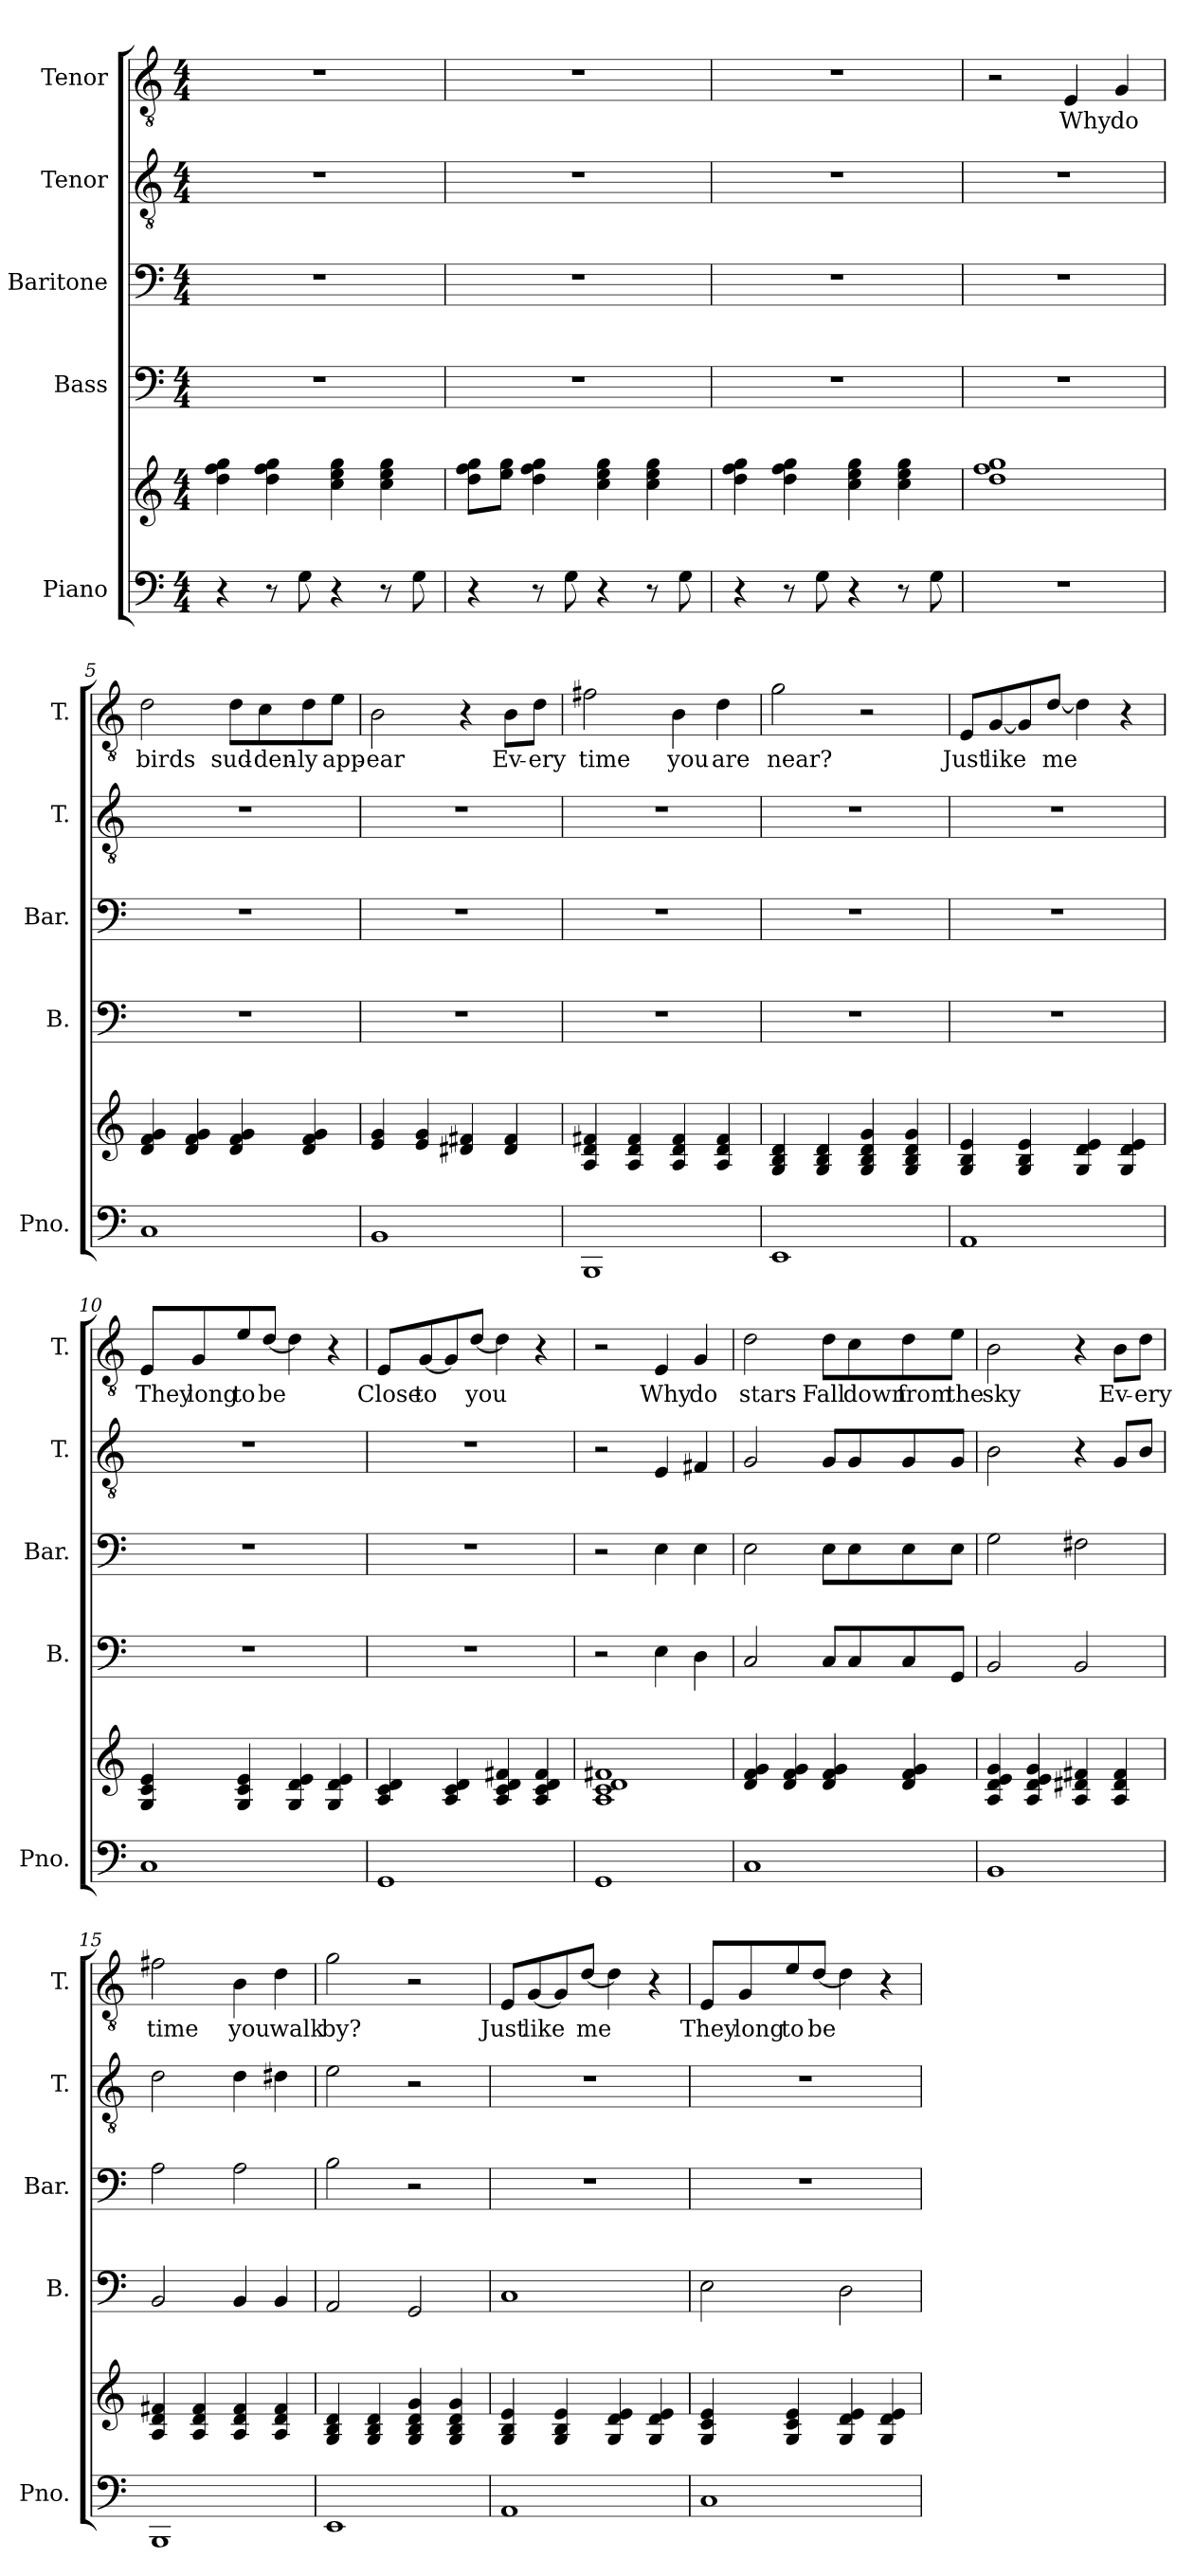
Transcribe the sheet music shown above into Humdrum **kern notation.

**kern	**kern	**kern	**kern	**kern	**kern	**text
*part5	*part5	*part4	*part3	*part2	*part1	*part1
*staff6	*staff5	*staff4	*staff3	*staff2	*staff1	*staff1
*I"Piano	*	*I"Bass	*I"Baritone	*I"Tenor	*I"Tenor	*
*I'Pno.	*	*I'B.	*I'Bar.	*I'T.	*I'T.	*
*clefF4	*clefG2	*clefF4	*clefF4	*clefGv2	*clefGv2	*
*k[]	*k[]	*k[]	*k[]	*k[]	*k[]	*
*M4/4	*M4/4	*M4/4	*M4/4	*M4/4	*M4/4	*
*MM94	*MM94	*MM94	*MM94	*MM94	*MM94	*
=1	=1	=1	=1	=1	=1	=1
4r	4dd\ 4ff\ 4gg\	1r	1r	1r	1r	.
8r	4dd\ 4ff\ 4gg\	.	.	.	.	.
8G\	.	.	.	.	.	.
4r	4cc\ 4ee\ 4gg\	.	.	.	.	.
8r	4cc\ 4ee\ 4gg\	.	.	.	.	.
8G\	.	.	.	.	.	.
=2	=2	=2	=2	=2	=2	=2
4r	8dd\ 8ff\ 8gg\L	1r	1r	1r	1r	.
.	8ee\ 8gg\J	.	.	.	.	.
8r	4dd\ 4ff\ 4gg\	.	.	.	.	.
8G\	.	.	.	.	.	.
4r	4cc\ 4ee\ 4gg\	.	.	.	.	.
8r	4cc\ 4ee\ 4gg\	.	.	.	.	.
8G\	.	.	.	.	.	.
=3	=3	=3	=3	=3	=3	=3
4r	4dd\ 4ff\ 4gg\	1r	1r	1r	1r	.
8r	4dd\ 4ff\ 4gg\	.	.	.	.	.
8G\	.	.	.	.	.	.
4r	4cc\ 4ee\ 4gg\	.	.	.	.	.
8r	4cc\ 4ee\ 4gg\	.	.	.	.	.
8G\	.	.	.	.	.	.
=4	=4	=4	=4	=4	=4	=4
1r	1dd 1ff 1gg	1r	1r	1r	2r	.
!	!	!	!	!	!	!LO:LY:b
.	.	.	.	.	4E/	Why
!	!	!	!	!	!	!LO:LY:b
.	.	.	.	.	4G/	do
!!LO:PB:g=z
=5	=5	=5	=5	=5	=5	=5
!	!	!	!	!	!	!LO:LY:b
1C	4d/ 4f/ 4g/	1r	1r	1r	2d\	birds
.	4d/ 4f/ 4g/	.	.	.	.	.
!	!	!	!	!	!	!LO:LY:b
.	4d/ 4f/ 4g/	.	.	.	8d\L	sud-
!	!	!	!	!	!	!LO:LY:b
.	.	.	.	.	8c\	-den-
!	!	!	!	!	!	!LO:LY:b
.	4d/ 4f/ 4g/	.	.	.	8d\	-ly
!	!	!	!	!	!	!LO:LY:b
.	.	.	.	.	8e\J	app-
=6	=6	=6	=6	=6	=6	=6
!	!	!	!	!	!	!LO:LY:b
1BB	4e/ 4g/	1r	1r	1r	2B\	-ear
.	4e/ 4g/	.	.	.	.	.
.	4d#X/ 4f#X/	.	.	.	4r	.
!	!	!	!	!	!	!LO:LY:b
.	4d#/ 4f#/	.	.	.	8B\L	Ev-
!	!	!	!	!	!	!LO:LY:b
.	.	.	.	.	8d\J	-ery
=7	=7	=7	=7	=7	=7	=7
!	!	!	!	!	!	!LO:LY:b
1BBB	4A/ 4d/ 4f#X/	1r	1r	1r	2f#X\	time
.	4A/ 4d/ 4f#/	.	.	.	.	.
!	!	!	!	!	!	!LO:LY:b
.	4A/ 4d/ 4f#/	.	.	.	4B\	you
!	!	!	!	!	!	!LO:LY:b
.	4A/ 4d/ 4f#/	.	.	.	4d\	are
!!LO:LB:g=z
=8	=8	=8	=8	=8	=8	=8
!	!	!	!	!	!	!LO:LY:b
1EE	4G/ 4B/ 4d/	1r	1r	1r	2g\	near?
.	4G/ 4B/ 4d/	.	.	.	.	.
.	4G/ 4B/ 4d/ 4g/	.	.	.	2r	.
.	4G/ 4B/ 4d/ 4g/	.	.	.	.	.
=9	=9	=9	=9	=9	=9	=9
!	!	!	!	!	!	!LO:LY:b
1AA	4G/ 4B/ 4e/	1r	1r	1r	8E/L	Just
!	!	!	!	!	!	!LO:LY:b
.	.	.	.	.	[8G/	like
.	4G/ 4B/ 4e/	.	.	.	8G/]	.
!	!	!	!	!	!	!LO:LY:b
.	.	.	.	.	[8d/J	me
.	4G/ 4d/ 4e/	.	.	.	4d\]	.
.	4G/ 4d/ 4e/	.	.	.	4r	.
=10	=10	=10	=10	=10	=10	=10
!	!	!	!	!	!	!LO:LY:b
1C	4G/ 4c/ 4e/	1r	1r	1r	8E/L	They
!	!	!	!	!	!	!LO:LY:b
.	.	.	.	.	8G/	long
!	!	!	!	!	!	!LO:LY:b
.	4G/ 4c/ 4e/	.	.	.	8e/	to
!	!	!	!	!	!	!LO:LY:b
.	.	.	.	.	[8d/J	be
.	4G/ 4d/ 4e/	.	.	.	4d\]	.
.	4G/ 4d/ 4e/	.	.	.	4r	.
=11	=11	=11	=11	=11	=11	=11
!	!	!	!	!	!	!LO:LY:b
1GG	4A/ 4c/ 4d/	1r	1r	1r	8E/L	Close
!	!	!	!	!	!	!LO:LY:b
.	.	.	.	.	[8G/	to
.	4A/ 4c/ 4d/	.	.	.	8G/]	.
!	!	!	!	!	!	!LO:LY:b
.	.	.	.	.	[8d/J	you
.	4A/ 4c/ 4d/ 4f#X/	.	.	.	4d\]	.
.	4A/ 4c/ 4d/ 4f#/	.	.	.	4r	.
!!LO:PB:g=z
=12	=12	=12	=12	=12	=12	=12
1GG	1A 1c 1d 1f#X	2r	2r	2r	2r	.
!	!	!	!	!	!	!LO:LY:b
.	.	4E\	4E\	4E/	4E/	Why
!	!	!	!	!	!	!LO:LY:b
.	.	4D\	4E\	4F#X/	4G/	do
=13	=13	=13	=13	=13	=13	=13
!	!	!	!	!	!	!LO:LY:b
1C	4d/ 4f/ 4g/	2C/	2E\	2G/	2d\	stars
.	4d/ 4f/ 4g/	.	.	.	.	.
!	!	!	!	!	!	!LO:LY:b
.	4d/ 4f/ 4g/	8C/L	8E\L	8G/L	8d\L	Fall
!	!	!	!	!	!	!LO:LY:b
.	.	8C/	8E\	8G/	8c\	down
!	!	!	!	!	!	!LO:LY:b
.	4d/ 4f/ 4g/	8C/	8E\	8G/	8d\	from
!	!	!	!	!	!	!LO:LY:b
.	.	8GG/J	8E\J	8G/J	8e\J	the
=14	=14	=14	=14	=14	=14	=14
!	!	!	!	!	!	!LO:LY:b
1BB	4A/ 4d/ 4e/ 4g/	2BB/	2G\	2B\	2B\	sky
.	4A/ 4d/ 4e/ 4g/	.	.	.	.	.
.	4A/ 4d#X/ 4f#X/	2BB/	2F#X\	4r	4r	.
!	!	!	!	!	!	!LO:LY:b
.	4A/ 4d#/ 4f#/	.	.	8G/L	8B\L	Ev-
!	!	!	!	!	!	!LO:LY:b
.	.	.	.	8B/J	8d\J	-ery
=15	=15	=15	=15	=15	=15	=15
!	!	!	!	!	!	!LO:LY:b
1BBB	4A/ 4d/ 4f#X/	2BB/	2A\	2d\	2f#X\	time
.	4A/ 4d/ 4f#/	.	.	.	.	.
!	!	!	!	!	!	!LO:LY:b
.	4A/ 4d/ 4f#/	4BB/	2A\	4d\	4B\	you
!	!	!	!	!	!	!LO:LY:b
.	4A/ 4d/ 4f#/	4BB/	.	4d#X\	4d\	walk
!!LO:LB:g=z
=16	=16	=16	=16	=16	=16	=16
!	!	!	!	!	!	!LO:LY:b
1EE	4G/ 4B/ 4d/	2AA/	2B\	2e\	2g\	by?
.	4G/ 4B/ 4d/	.	.	.	.	.
.	4G/ 4B/ 4d/ 4g/	2GG/	2r	2r	2r	.
.	4G/ 4B/ 4d/ 4g/	.	.	.	.	.
=17	=17	=17	=17	=17	=17	=17
!	!	!	!	!	!	!LO:LY:b
1AA	4G/ 4B/ 4e/	1C	1r	1r	8E/L	Just
!	!	!	!	!	!	!LO:LY:b
.	.	.	.	.	[8G/	like
.	4G/ 4B/ 4e/	.	.	.	8G/]	.
!	!	!	!	!	!	!LO:LY:b
.	.	.	.	.	[8d/J	me
.	4G/ 4d/ 4e/	.	.	.	4d\]	.
.	4G/ 4d/ 4e/	.	.	.	4r	.
=18	=18	=18	=18	=18	=18	=18
!	!	!	!	!	!	!LO:LY:b
1C	4G/ 4c/ 4e/	2E\	1r	1r	8E/L	They
!	!	!	!	!	!	!LO:LY:b
.	.	.	.	.	8G/	long
!	!	!	!	!	!	!LO:LY:b
.	4G/ 4c/ 4e/	.	.	.	8e/	to
!	!	!	!	!	!	!LO:LY:b
.	.	.	.	.	[8d/J	be
.	4G/ 4d/ 4e/	2D\	.	.	4d\]	.
.	4G/ 4d/ 4e/	.	.	.	4r	.
=	=	=	=	=	=	=
*-	*-	*-	*-	*-	*-	*-
